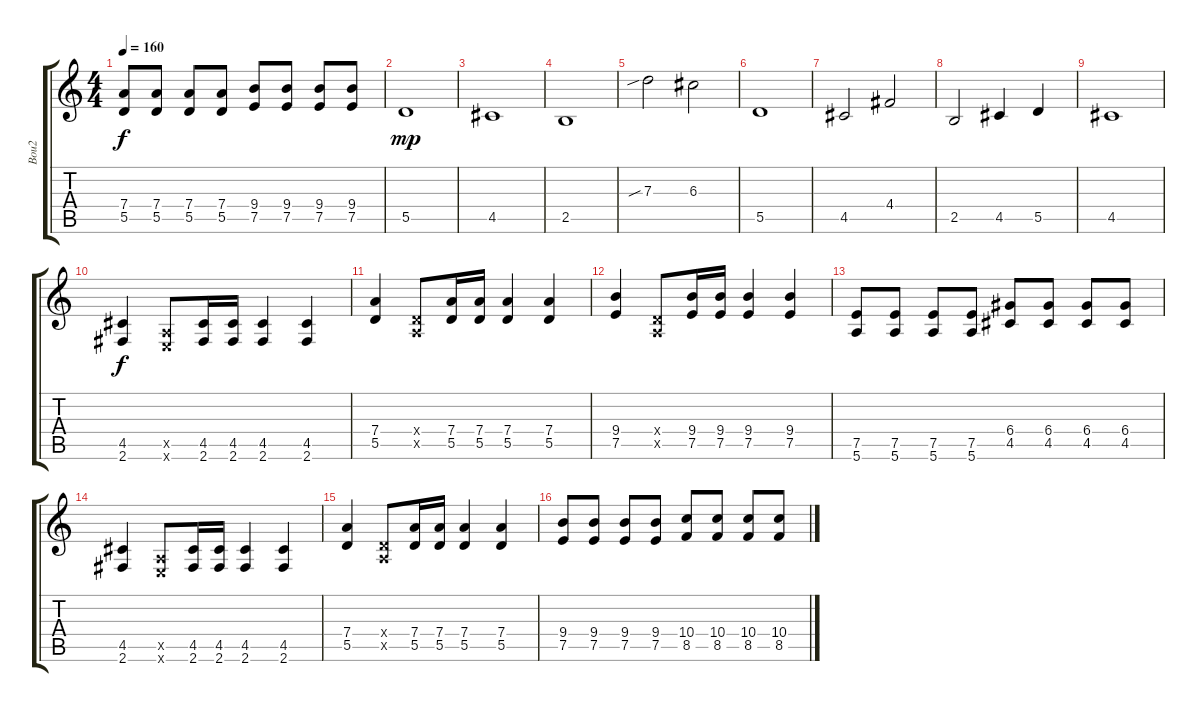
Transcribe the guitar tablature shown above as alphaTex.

\track ("Bou2" "Bou2") {instrument distortionguitar}
\staff {score tabs}
\tuning (E4 B3 G3 D3 A2 E2) {hide}
\ts (4 4)
\tempo 160
\clef g2
\ks c
(7.4 5.5).8{dy f} (7.4 5.5).8 (7.4 5.5).8 (7.4 5.5).8 (9.4 7.5).8 (9.4 7.5).8 (9.4 7.5).8 (9.4 7.5).8 |
5.5.1{dy mp} |
4.5.1 |
2.5.1 |
7.3{sib}.2 6.3.2 |
5.5.1 |
4.5.2 4.4.2 |
2.5.2 4.5.4 5.5.4 |
4.5.1 |
(4.5 2.6).4{dy f} (0.5{x} 0.6{x}).8 (4.5 2.6).16 (4.5 2.6).16 (4.5 2.6).4 (4.5 2.6).4 |
(7.4 5.5).4 (0.4{x} 0.5{x}).8 (7.4 5.5).16 (7.4 5.5).16 (7.4 5.5).4 (7.4 5.5).4 |
(9.4 7.5).4 (0.4{x} 0.5{x}).8 (9.4 7.5).16 (9.4 7.5).16 (9.4 7.5).4 (9.4 7.5).4 |
(7.5 5.6).8 (7.5 5.6).8 (7.5 5.6).8 (7.5 5.6).8 (6.4 4.5).8 (6.4 4.5).8 (6.4 4.5).8 (6.4 4.5).8 |
(4.5 2.6).4 (0.5{x} 0.6{x}).8 (4.5 2.6).16 (4.5 2.6).16 (4.5 2.6).4 (4.5 2.6).4 |
(7.4 5.5).4 (0.4{x} 0.5{x}).8 (7.4 5.5).16 (7.4 5.5).16 (7.4 5.5).4 (7.4 5.5).4 |
(9.4 7.5).8 (9.4 7.5).8 (9.4 7.5).8 (9.4 7.5).8 (10.4 8.5).8 (10.4 8.5).8 (10.4 8.5).8 (10.4 8.5).8
